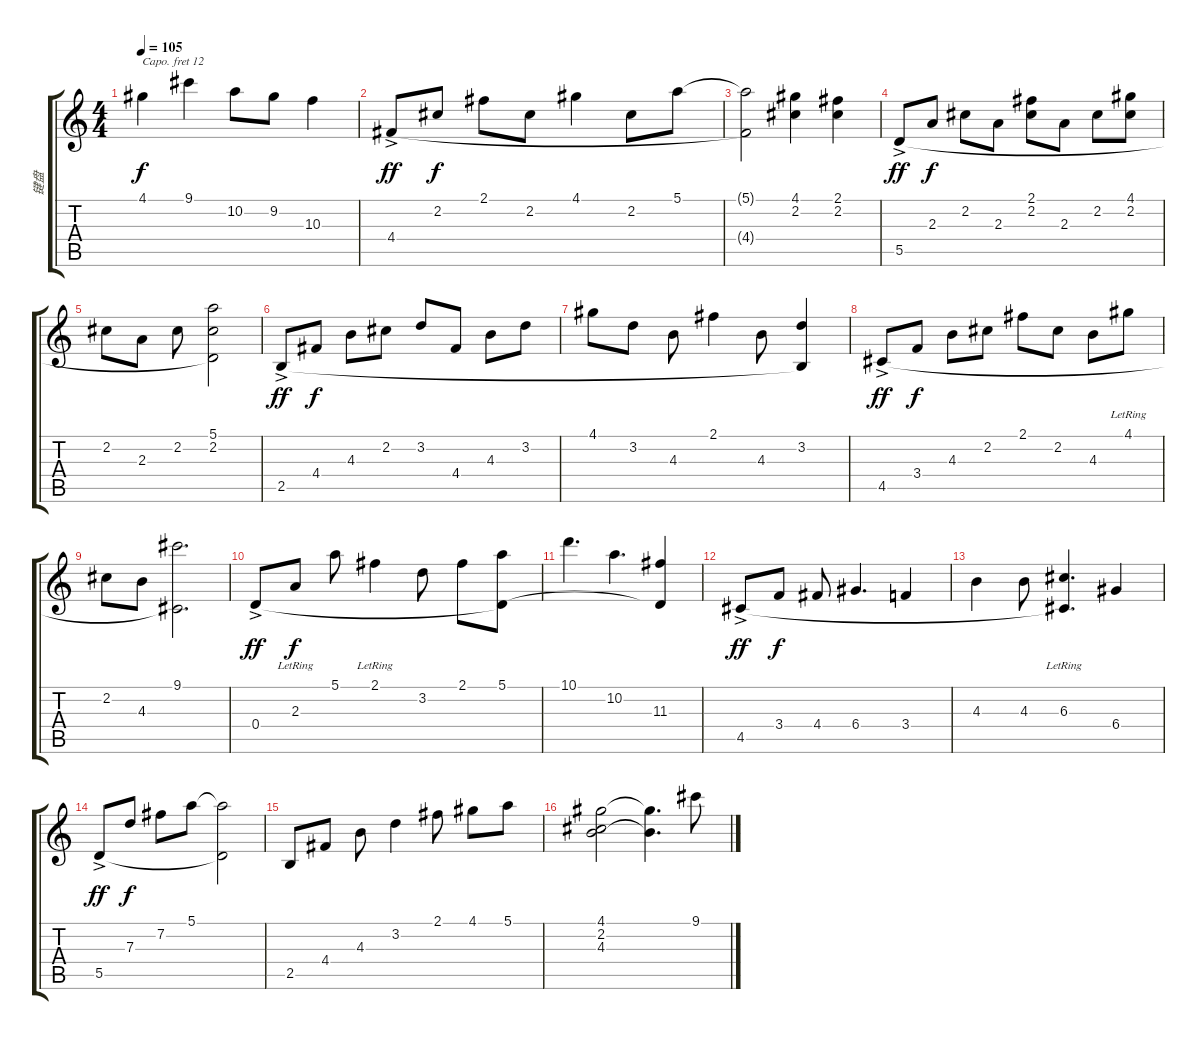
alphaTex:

\track ("键盘" "键盘") {instrument brightacousticpiano}
\staff {score tabs}
\capo 12
\tuning (E4 B3 G3 D3 A2 E2) {hide}
\ts (4 4)
\tempo 105
\clef g2
\ks c
4.1{t}.4{dy f} 9.1.4 10.2.8 9.2.8 10.3.4 |
4.4{ac}.8{dy ff} 2.2.8{dy f} 2.1.8 2.2.8 4.1.4 2.2.8 5.1.8 |
(5.1{t} 4.4{t}).2 (4.1 2.2).4 (2.1 2.2).4 |
5.5{ac}.8{dy ff} 2.3.8{dy f} 2.2.8 2.3.8 (2.1 2.2).8 2.3.8 2.2.8 (4.1 2.2).8 |
2.2.8 2.3.8 2.2.8 (5.1 2.2 5.5{t}).2 |
2.5{ac}.8{dy ff} 4.4.8{dy f} 4.3.8 2.2.8 3.2.8 4.4.8 4.3.8 3.2.8 |
4.1.8 3.2.8 4.3.8 2.1.4 4.3.8 (3.2 2.5{t}).4 |
4.5{ac}.8{dy ff} 3.4.8{dy f} 4.3.8 2.2.8 2.1.8 2.2.8 4.3.8 4.1{lr}.8 |
2.2.8 4.3.8 (9.1 4.5{t}).2{d} |
0.4{ac}.8{dy ff volume 14} 2.3{lr}.8{dy f} 5.1.8 2.1{lr}.4 3.2.8 2.1.8 (5.1 0.4{t}).8 |
10.1.4{d} 10.2.4{d} (11.3 0.4{t}).4 |
4.5{ac}.8{dy ff} 3.4.8{dy f} 4.4.8 6.4.4{d} 3.4.4 |
4.3.4 4.3.8 (6.3{lr} 4.5{t}).4{d} 6.4.4 |
5.5{ac}.8{dy ff} 7.3.8{dy f} 7.2.8 5.1.8 (5.1{t} 5.5{t}).2 |
2.5.8 4.4.8 4.3.8 3.2.4 2.1.8 4.1.8 5.1.8 |
(4.1 2.2 4.3).2 (4.1{t} 4.3{t}).4{d} 9.1.8
